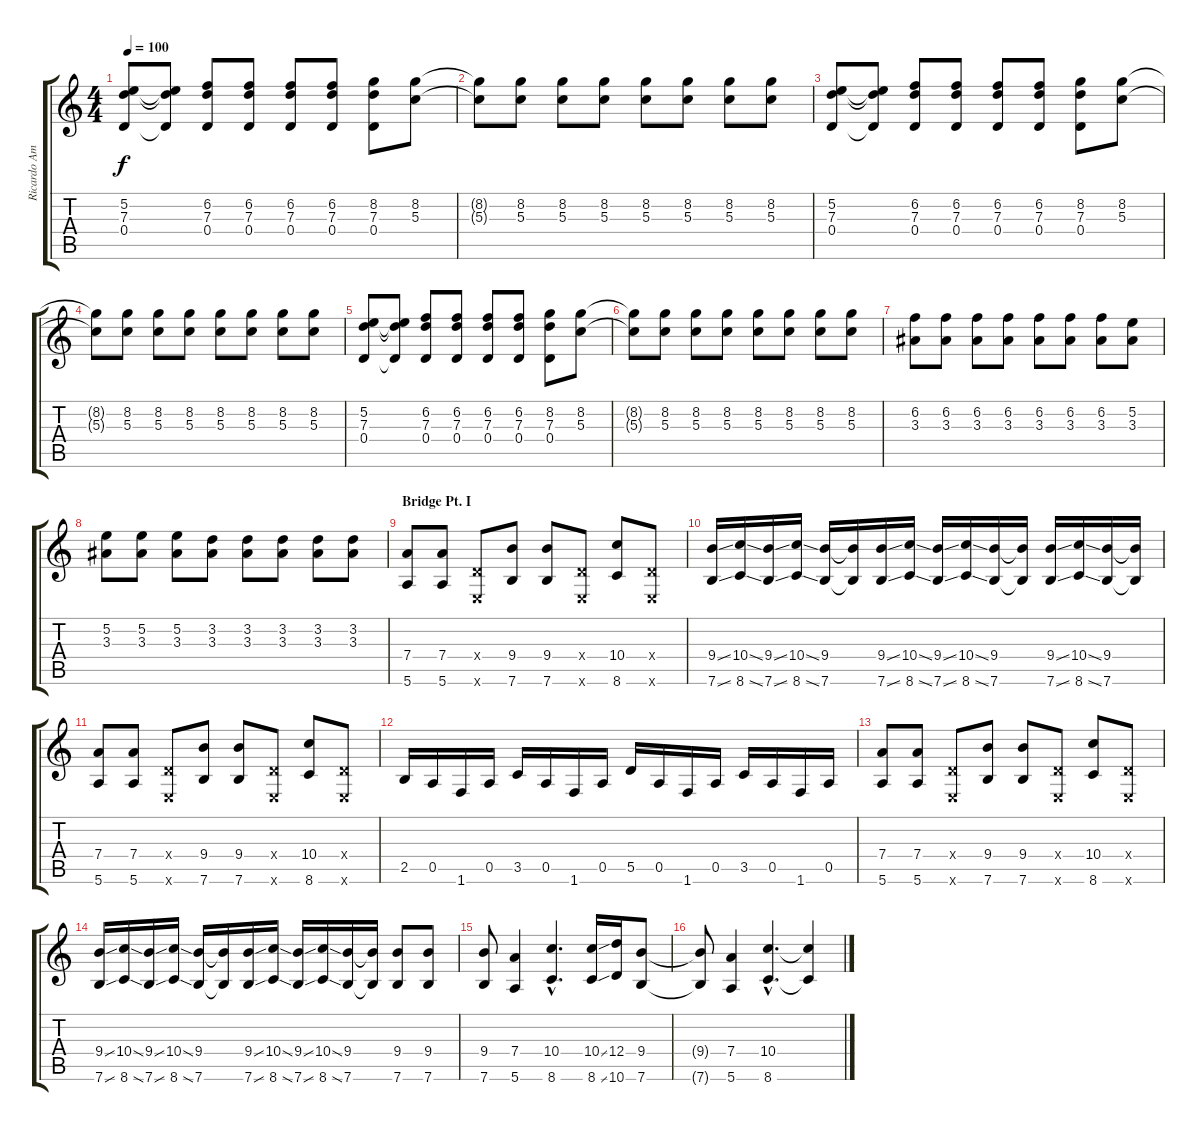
\track ("Ricardo Amorim" "Ricardo Am") {instrument distortionguitar}
\staff {score tabs}
\tuning (E4 B3 G3 D3 A2 E2) {hide}
\ts (4 4)
\tempo 100
\clef g2
\ks c
(5.2 7.3 0.4).8{dy f instrument distortionguitar} (5.2{t} 7.3{t} 0.4{t}).8 (6.2 7.3 0.4).8 (6.2 7.3 0.4).8 (6.2 7.3 0.4).8 (6.2 7.3 0.4).8 (8.2 7.3 0.4).8 (8.2 5.3).8 |
(8.2{t} 5.3{t}).8 (8.2 5.3).8 (8.2 5.3).8 (8.2 5.3).8 (8.2 5.3).8 (8.2 5.3).8 (8.2 5.3).8 (8.2 5.3).8 |
(5.2 7.3 0.4).8 (5.2{t} 7.3{t} 0.4{t}).8 (6.2 7.3 0.4).8 (6.2 7.3 0.4).8 (6.2 7.3 0.4).8 (6.2 7.3 0.4).8 (8.2 7.3 0.4).8 (8.2 5.3).8 |
(8.2{t} 5.3{t}).8 (8.2 5.3).8 (8.2 5.3).8 (8.2 5.3).8 (8.2 5.3).8 (8.2 5.3).8 (8.2 5.3).8 (8.2 5.3).8 |
(5.2 7.3 0.4).8 (5.2{t} 7.3{t} 0.4{t}).8 (6.2 7.3 0.4).8 (6.2 7.3 0.4).8 (6.2 7.3 0.4).8 (6.2 7.3 0.4).8 (8.2 7.3 0.4).8 (8.2 5.3).8 |
(8.2{t} 5.3{t}).8 (8.2 5.3).8 (8.2 5.3).8 (8.2 5.3).8 (8.2 5.3).8 (8.2 5.3).8 (8.2 5.3).8 (8.2 5.3).8 |
(6.2 3.3).8 (6.2 3.3).8 (6.2 3.3).8 (6.2 3.3).8 (6.2 3.3).8 (6.2 3.3).8 (6.2 3.3).8 (5.2 3.3).8 |
(5.2 3.3).8 (5.2 3.3).8 (5.2 3.3).8 (3.2 3.3).8 (3.2 3.3).8 (3.2 3.3).8 (3.2 3.3).8 (3.2 3.3).8 |
\section ("" "Bridge Pt. I")
(7.4 5.6).8 (7.4 5.6).8 (0.4{x} 0.6{x}).8 (9.4 7.6).8 (9.4 7.6).8 (0.4{x} 0.6{x}).8 (10.4 8.6).8 (0.4{x} 0.6{x}).8 |
(9.4{ss} 7.6{ss}).16 (10.4{ss} 8.6{ss}).16 (9.4{ss} 7.6{ss}).16 (10.4{ss} 8.6{ss}).16 (9.4 7.6).16 (9.4{t} 7.6{t}).16 (9.4{ss} 7.6{ss}).16 (10.4{ss} 8.6{ss}).16 (9.4{ss} 7.6{ss}).16 (10.4{ss} 8.6{ss}).16 (9.4 7.6).16 (9.4{t} 7.6{t}).16 (9.4{ss} 7.6{ss}).16 (10.4{ss} 8.6{ss}).16 (9.4 7.6).16 (9.4{t} 7.6{t}).16 |
(7.4 5.6).8 (7.4 5.6).8 (0.4{x} 0.6{x}).8 (9.4 7.6).8 (9.4 7.6).8 (0.4{x} 0.6{x}).8 (10.4 8.6).8 (0.4{x} 0.6{x}).8 |
2.5.16 0.5.16 1.6.16 0.5.16 3.5.16 0.5.16 1.6.16 0.5.16 5.5.16 0.5.16 1.6.16 0.5.16 3.5.16 0.5.16 1.6.16 0.5.16 |
(7.4 5.6).8 (7.4 5.6).8 (0.4{x} 0.6{x}).8 (9.4 7.6).8 (9.4 7.6).8 (0.4{x} 0.6{x}).8 (10.4 8.6).8 (0.4{x} 0.6{x}).8 |
(9.4{ss} 7.6{ss}).16 (10.4{ss} 8.6{ss}).16 (9.4{ss} 7.6{ss}).16 (10.4{ss} 8.6{ss}).16 (9.4 7.6).16 (9.4{t} 7.6{t}).16 (9.4{ss} 7.6{ss}).16 (10.4{ss} 8.6{ss}).16 (9.4{ss} 7.6{ss}).16 (10.4{ss} 8.6{ss}).16 (9.4 7.6).16 (9.4{t} 7.6{t}).16 (9.4 7.6).8 (9.4 7.6).8 |
(9.4 7.6).8 (7.4 5.6).4 (10.4{hac} 8.6{hac}).4{d} (10.4{ss} 8.6{ss}).16 (12.4 10.6).16 (9.4 7.6).8 |
(9.4{t} 7.6{t}).8 (7.4 5.6).4 (10.4{hac} 8.6{hac}).4{d} (10.4{t} 8.6{t}).4
